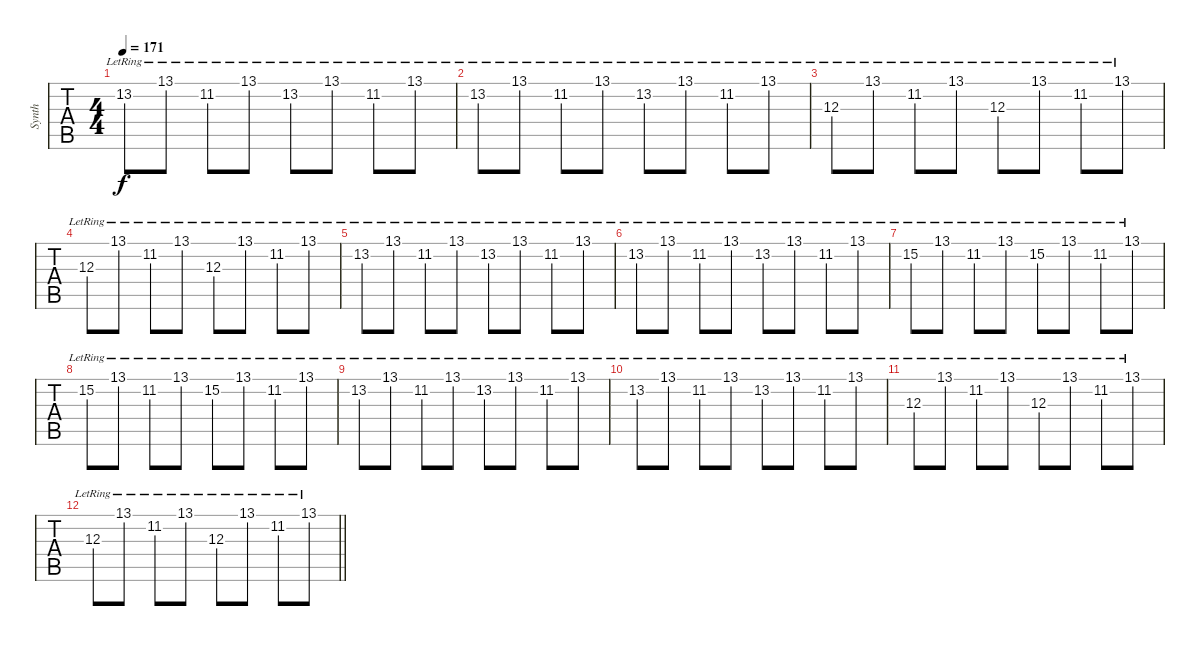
\track ("Synth" "Synth") {instrument acousticgrandpiano}
\staff {tabs}
\tuning (C4 G3 Eb3 Bb2 F2 Bb1) {hide}
\ts (4 4)
\tempo 171
\clef f4
\ks c
13.2{lr}.8{dy f} 13.1{lr}.8 11.2{lr}.8 13.1{lr}.8 13.2{lr}.8 13.1{lr}.8 11.2{lr}.8 13.1{lr}.8 |
13.2{lr}.8 13.1{lr}.8 11.2{lr}.8 13.1{lr}.8 13.2{lr}.8 13.1{lr}.8 11.2{lr}.8 13.1{lr}.8 |
12.3{lr}.8 13.1{lr}.8 11.2{lr}.8 13.1{lr}.8 12.3{lr}.8 13.1{lr}.8 11.2{lr}.8 13.1{lr}.8 |
12.3{lr}.8 13.1{lr}.8 11.2{lr}.8 13.1{lr}.8 12.3{lr}.8 13.1{lr}.8 11.2{lr}.8 13.1{lr}.8 |
13.2{lr}.8 13.1{lr}.8 11.2{lr}.8 13.1{lr}.8 13.2{lr}.8 13.1{lr}.8 11.2{lr}.8 13.1{lr}.8 |
13.2{lr}.8 13.1{lr}.8 11.2{lr}.8 13.1{lr}.8 13.2{lr}.8 13.1{lr}.8 11.2{lr}.8 13.1{lr}.8 |
15.2{lr}.8 13.1{lr}.8 11.2{lr}.8 13.1{lr}.8 15.2{lr}.8 13.1{lr}.8 11.2{lr}.8 13.1{lr}.8 |
15.2{lr}.8 13.1{lr}.8 11.2{lr}.8 13.1{lr}.8 15.2{lr}.8 13.1{lr}.8 11.2{lr}.8 13.1{lr}.8 |
13.2{lr}.8 13.1{lr}.8 11.2{lr}.8 13.1{lr}.8 13.2{lr}.8 13.1{lr}.8 11.2{lr}.8 13.1{lr}.8 |
13.2{lr}.8 13.1{lr}.8 11.2{lr}.8 13.1{lr}.8 13.2{lr}.8 13.1{lr}.8 11.2{lr}.8 13.1{lr}.8 |
12.3{lr}.8 13.1{lr}.8 11.2{lr}.8 13.1{lr}.8 12.3{lr}.8 13.1{lr}.8 11.2{lr}.8 13.1{lr}.8 |
\barLineRight lightlight
12.3{lr}.8 13.1{lr}.8 11.2{lr}.8 13.1{lr}.8 12.3{lr}.8 13.1{lr}.8 11.2{lr}.8 13.1{lr}.8
